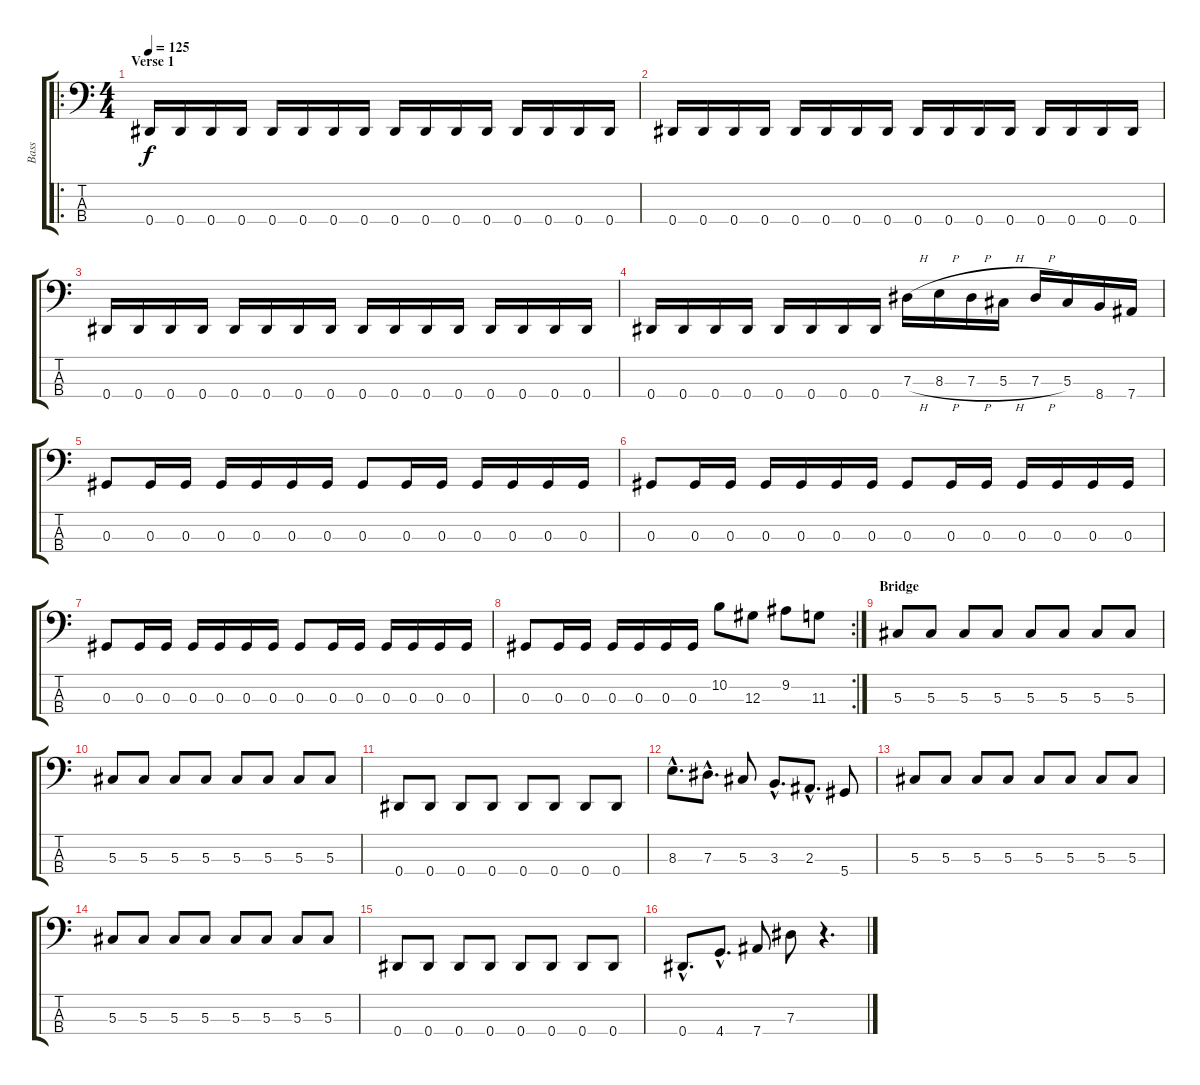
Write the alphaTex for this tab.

\track ("Bass" "Bass") {instrument electricbasspick}
\staff {score tabs}
\tuning (Gb2 Db2 Ab1 Eb1) {hide}
\ro
\ts (4 4)
\section ("" "Verse 1")
\tempo 125
\clef f4
\ks c
0.4.16{dy f} 0.4.16 0.4.16 0.4.16 0.4.16 0.4.16 0.4.16 0.4.16 0.4.16 0.4.16 0.4.16 0.4.16 0.4.16 0.4.16 0.4.16 0.4.16 |
0.4.16 0.4.16 0.4.16 0.4.16 0.4.16 0.4.16 0.4.16 0.4.16 0.4.16 0.4.16 0.4.16 0.4.16 0.4.16 0.4.16 0.4.16 0.4.16 |
0.4.16 0.4.16 0.4.16 0.4.16 0.4.16 0.4.16 0.4.16 0.4.16 0.4.16 0.4.16 0.4.16 0.4.16 0.4.16 0.4.16 0.4.16 0.4.16 |
0.4.16 0.4.16 0.4.16 0.4.16 0.4.16 0.4.16 0.4.16 0.4.16 7.3{h}.16 8.3{h}.16 7.3{h}.16 5.3{h}.16 7.3{h}.16 5.3.16 8.4.16 7.4.16 |
0.3.8 0.3.16 0.3.16 0.3.16 0.3.16 0.3.16 0.3.16 0.3.8 0.3.16 0.3.16 0.3.16 0.3.16 0.3.16 0.3.16 |
0.3.8 0.3.16 0.3.16 0.3.16 0.3.16 0.3.16 0.3.16 0.3.8 0.3.16 0.3.16 0.3.16 0.3.16 0.3.16 0.3.16 |
0.3.8 0.3.16 0.3.16 0.3.16 0.3.16 0.3.16 0.3.16 0.3.8 0.3.16 0.3.16 0.3.16 0.3.16 0.3.16 0.3.16 |
\rc 2
0.3.8 0.3.16 0.3.16 0.3.16 0.3.16 0.3.16 0.3.16 10.2.8 12.3.8 9.2.8 11.3.8 |
\section ("" "Bridge")
5.3.8 5.3.8 5.3.8 5.3.8 5.3.8 5.3.8 5.3.8 5.3.8 |
5.3.8 5.3.8 5.3.8 5.3.8 5.3.8 5.3.8 5.3.8 5.3.8 |
0.4.8 0.4.8 0.4.8 0.4.8 0.4.8 0.4.8 0.4.8 0.4.8 |
8.3{hac}.8{d} 7.3{hac}.8{d} 5.3.8 3.3{hac}.8{d} 2.3{hac}.8{d} 5.4.8 |
5.3.8 5.3.8 5.3.8 5.3.8 5.3.8 5.3.8 5.3.8 5.3.8 |
5.3.8 5.3.8 5.3.8 5.3.8 5.3.8 5.3.8 5.3.8 5.3.8 |
0.4.8 0.4.8 0.4.8 0.4.8 0.4.8 0.4.8 0.4.8 0.4.8 |
0.4{hac}.8{d} 4.4{hac}.8{d} 7.4.8 7.3.8 r.4{d}
